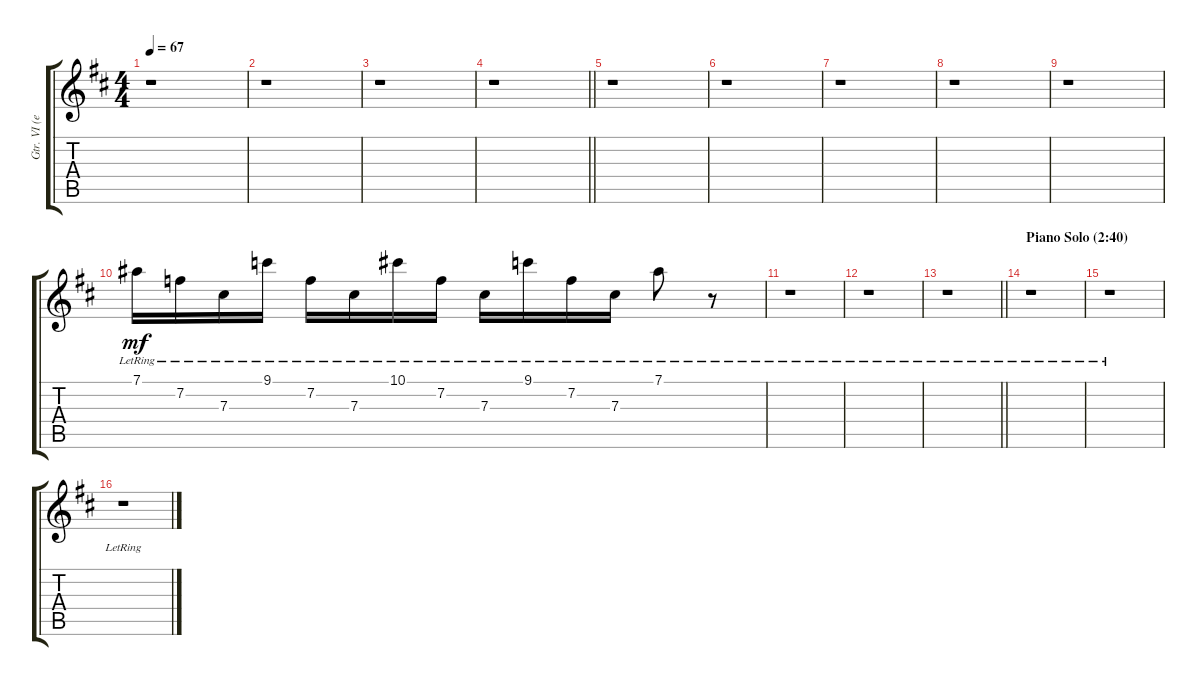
\track ("Gtr. VI (elec. w/clean tone)" "Gtr. VI (e") {instrument electricguitarclean}
\staff {score tabs}
\tuning (Eb4 Bb3 Gb3 Db3 Ab2 Eb2) {hide}
\ts (4 4)
\tempo 67
\clef g2
\ks d
r.1{dy mf} |
r.1 |
r.1 |
\barLineRight lightlight
r.1 |
r.1 |
r.1 |
r.1 |
r.1 |
r.1 |
7.1{lr}.16 7.2{lr}.16 7.3{lr}.16 9.1{lr}.16 7.2{lr}.16 7.3{lr}.16 10.1{lr}.16 7.2{lr}.16 7.3{lr}.16 9.1{lr}.16 7.2{lr}.16 7.3{lr}.16 7.1{lr}.8 r.8 |
r.1 |
r.1 |
\barLineRight lightlight
r.1 |
\section ("" "Piano Solo (2:40)")
r.1 |
r.1 |
r.1
